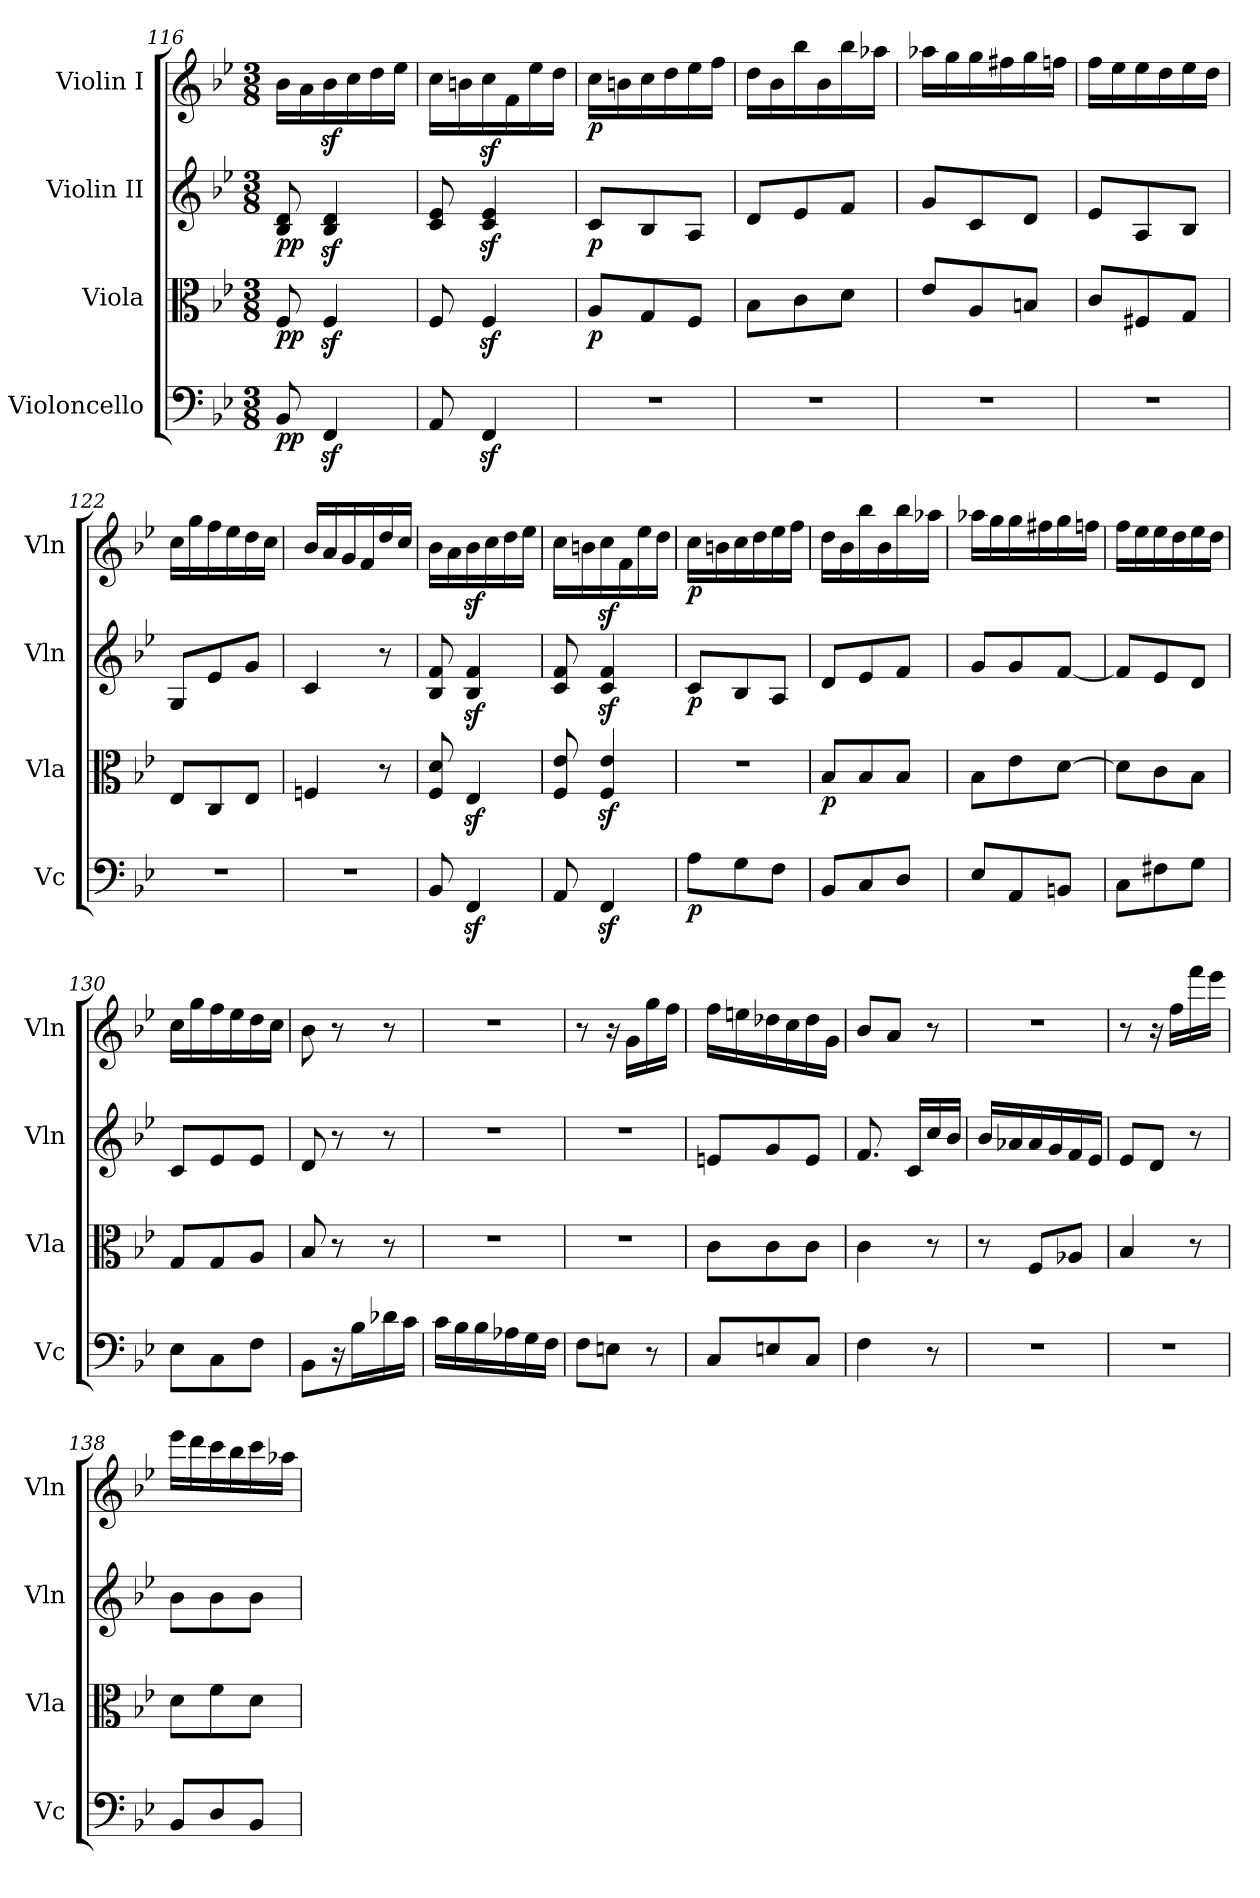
**kern	**dynam	**kern	**dynam	**kern	**dynam	**kern	**dynam
*part4	*part4	*part3	*part3	*part2	*part2	*part1	*part1
*staff4	*staff4	*staff3	*staff3	*staff2	*staff2	*staff1	*staff1
*I"Violoncello	*	*I"Viola	*	*I"Violin II	*	*I"Violin I	*
*I'Vc	*	*I'Vla	*	*I'Vln	*	*I'Vln	*
*clefF4	*	*clefC3	*	*clefG2	*	*clefG2	*
*k[b-e-]	*	*k[b-e-]	*	*k[b-e-]	*	*k[b-e-]	*
*M3/8	*	*M3/8	*	*M3/8	*	*M3/8	*
=116	=116	=116	=116	=116	=116	=116	=116
!	!LO:DY:b	!	!LO:DY:b	!	!LO:DY:b	!	!
8BB-/	pp	8F/	pp	8B-/ 8d/	pp	16b-\LL	.
.	.	.	.	.	.	16a\	.
4FFz</	.	4Fz</	.	4B-/z< 4d/z<	.	16b-z<\	.
.	.	.	.	.	.	16cc\	.
.	.	.	.	.	.	16dd\	.
.	.	.	.	.	.	16ee-\JJ	.
=117	=117	=117	=117	=117	=117	=117	=117
8AA/	.	8F/	.	8c/ 8e-/	.	16cc\LL	.
.	.	.	.	.	.	16bn\	.
4FFz</	.	4Fz</	.	4c/z< 4e-/z<	.	16ccz<\	.
.	.	.	.	.	.	16f\	.
.	.	.	.	.	.	16ee-\	.
.	.	.	.	.	.	16dd\JJ	.
=118	=118	=118	=118	=118	=118	=118	=118
!	!	!	!LO:DY:b	!	!LO:DY:b	!	!LO:DY:b
4.r	.	8A/L	p	8c/L	p	16cc\LL	p
.	.	.	.	.	.	16bn\	.
.	.	8G/	.	8B-/	.	16cc\	.
.	.	.	.	.	.	16dd\	.
.	.	8F/J	.	8A/J	.	16ee-\	.
.	.	.	.	.	.	16ff\JJ	.
=119	=119	=119	=119	=119	=119	=119	=119
4.r	.	8B-\L	.	8d/L	.	16dd\LL	.
.	.	.	.	.	.	16b-\	.
.	.	8c\	.	8e-/	.	16bb-\	.
.	.	.	.	.	.	16b-\	.
.	.	8d\J	.	8f/J	.	16bb-\	.
.	.	.	.	.	.	16aa-X\JJ	.
=120	=120	=120	=120	=120	=120	=120	=120
4.r	.	8e-/L	.	8g/L	.	16aa-X\LL	.
.	.	.	.	.	.	16gg\	.
.	.	8A/	.	8c/	.	16gg\	.
.	.	.	.	.	.	16ff#X\	.
.	.	8Bn/J	.	8d/J	.	16gg\	.
.	.	.	.	.	.	16ffn\JJ	.
=121	=121	=121	=121	=121	=121	=121	=121
4.r	.	8c/L	.	8e-/L	.	16ff\LL	.
.	.	.	.	.	.	16ee-\	.
.	.	8F#X/	.	8A/	.	16ee-\	.
.	.	.	.	.	.	16dd\	.
.	.	8G/J	.	8B-/J	.	16ee-\	.
.	.	.	.	.	.	16dd\JJ	.
=122	=122	=122	=122	=122	=122	=122	=122
4.r	.	8E-/L	.	8G/L	.	16cc\LL	.
.	.	.	.	.	.	16gg\	.
.	.	8C/	.	8e-/	.	16ff\	.
.	.	.	.	.	.	16ee-\	.
.	.	8E-/J	.	8g/J	.	16dd\	.
.	.	.	.	.	.	16cc\JJ	.
=123	=123	=123	=123	=123	=123	=123	=123
4.r	.	4Fn/	.	4c/	.	16b-/LL	.
.	.	.	.	.	.	16a/	.
.	.	.	.	.	.	16g/	.
.	.	.	.	.	.	16f/	.
.	.	8r	.	8r	.	16dd/	.
.	.	.	.	.	.	16cc/JJ	.
=124	=124	=124	=124	=124	=124	=124	=124
8BB-/	.	8F/ 8d/	.	8B-/ 8f/	.	16b-\LL	.
.	.	.	.	.	.	16a\	.
4FFz</	.	4E-z</	.	4B-/z< 4f/z<	.	16b-z<\	.
.	.	.	.	.	.	16cc\	.
.	.	.	.	.	.	16dd\	.
.	.	.	.	.	.	16ee-\JJ	.
=125	=125	=125	=125	=125	=125	=125	=125
8AA/	.	8F/ 8e-/	.	8c/ 8f/	.	16cc\LL	.
.	.	.	.	.	.	16bn\	.
4FFz</	.	4F/z< 4e-/z<	.	4c/z< 4f/z<	.	16ccz<\	.
.	.	.	.	.	.	16f\	.
.	.	.	.	.	.	16ee-\	.
.	.	.	.	.	.	16dd\JJ	.
=126	=126	=126	=126	=126	=126	=126	=126
!	!LO:DY:b	!	!	!	!LO:DY:b	!	!LO:DY:b
8A\L	p	4.r	.	8c/L	p	16cc\LL	p
.	.	.	.	.	.	16bn\	.
8G\	.	.	.	8B-/	.	16cc\	.
.	.	.	.	.	.	16dd\	.
8F\J	.	.	.	8A/J	.	16ee-\	.
.	.	.	.	.	.	16ff\JJ	.
=127	=127	=127	=127	=127	=127	=127	=127
!	!	!	!LO:DY:b	!	!	!	!
8BB-/L	.	8B-/L	p	8d/L	.	16dd\LL	.
.	.	.	.	.	.	16b-\	.
8C/	.	8B-/	.	8e-/	.	16bb-\	.
.	.	.	.	.	.	16b-\	.
8D/J	.	8B-/J	.	8f/J	.	16bb-\	.
.	.	.	.	.	.	16aa-X\JJ	.
=128	=128	=128	=128	=128	=128	=128	=128
8E-/L	.	8B-\L	.	8g/L	.	16aa-X\LL	.
.	.	.	.	.	.	16gg\	.
8AA/	.	8e-\	.	8g/	.	16gg\	.
.	.	.	.	.	.	16ff#X\	.
8BBn/J	.	[8d\J	.	[8f/J	.	16gg\	.
.	.	.	.	.	.	16ffn\JJ	.
=129	=129	=129	=129	=129	=129	=129	=129
8C\L	.	8d\L]	.	8f/L]	.	16ff\LL	.
.	.	.	.	.	.	16ee-\	.
8F#X\	.	8c\	.	8e-/	.	16ee-\	.
.	.	.	.	.	.	16dd\	.
8G\J	.	8B-\J	.	8d/J	.	16ee-\	.
.	.	.	.	.	.	16dd\JJ	.
=130	=130	=130	=130	=130	=130	=130	=130
8E-\L	.	8G/L	.	8c/L	.	16cc\LL	.
.	.	.	.	.	.	16gg\	.
8C\	.	8G/	.	8e-/	.	16ff\	.
.	.	.	.	.	.	16ee-\	.
8F\J	.	8A/J	.	8e-/J	.	16dd\	.
.	.	.	.	.	.	16cc\JJ	.
=131	=131	=131	=131	=131	=131	=131	=131
8BB-\L	.	8B-/	.	8d/	.	8b-\	.
16r	.	8r	.	8r	.	8r	.
16B-\L	.	.	.	.	.	.	.
16d-X\	.	8r	.	8r	.	8r	.
16c\JJ	.	.	.	.	.	.	.
=132	=132	=132	=132	=132	=132	=132	=132
16c\LL	.	4.r	.	4.r	.	4.r	.
16B-\	.	.	.	.	.	.	.
16B-\	.	.	.	.	.	.	.
16A-X\	.	.	.	.	.	.	.
16G\	.	.	.	.	.	.	.
16F\JJ	.	.	.	.	.	.	.
=133	=133	=133	=133	=133	=133	=133	=133
8F\L	.	4.r	.	4.r	.	8r	.
8En\J	.	.	.	.	.	16r	.
.	.	.	.	.	.	16g\LL	.
8r	.	.	.	.	.	16gg\	.
.	.	.	.	.	.	16ff\JJ	.
=134	=134	=134	=134	=134	=134	=134	=134
8C/L	.	8c\L	.	8en/L	.	16ff\LL	.
.	.	.	.	.	.	16een\	.
8En/	.	8c\	.	8g/	.	16dd-X\	.
.	.	.	.	.	.	16cc\	.
8C/J	.	8c\J	.	8e/J	.	16dd-\	.
.	.	.	.	.	.	16g\JJ	.
=135	=135	=135	=135	=135	=135	=135	=135
4F\	.	4c\	.	8.f/	.	8b-/L	.
.	.	.	.	.	.	8a/J	.
.	.	.	.	16c/LL	.	.	.
8r	.	8r	.	16cc/	.	8r	.
.	.	.	.	16b-/JJ	.	.	.
=136	=136	=136	=136	=136	=136	=136	=136
4.r	.	8r	.	16b-/LL	.	4.r	.
.	.	.	.	16a-X/	.	.	.
.	.	8F/L	.	16a-/	.	.	.
.	.	.	.	16g/	.	.	.
.	.	8A-X/J	.	16f/	.	.	.
.	.	.	.	16e-/JJ	.	.	.
=137	=137	=137	=137	=137	=137	=137	=137
4.r	.	4B-/	.	8e-/L	.	8r	.
.	.	.	.	8d/J	.	16r	.
.	.	.	.	.	.	16ff\LL	.
.	.	8r	.	8r	.	16fff\	.
.	.	.	.	.	.	16eee-\JJ	.
=138	=138	=138	=138	=138	=138	=138	=138
8BB-/L	.	8d\L	.	8b-\L	.	16eee-\LL	.
.	.	.	.	.	.	16ddd\	.
8D/	.	8f\	.	8b-\	.	16ccc\	.
.	.	.	.	.	.	16bb-\	.
8BB-/J	.	8d\J	.	8b-\J	.	16ccc\	.
.	.	.	.	.	.	16aa-X\JJ	.
=	=	=	=	=	=	=	=
*-	*-	*-	*-	*-	*-	*-	*-
